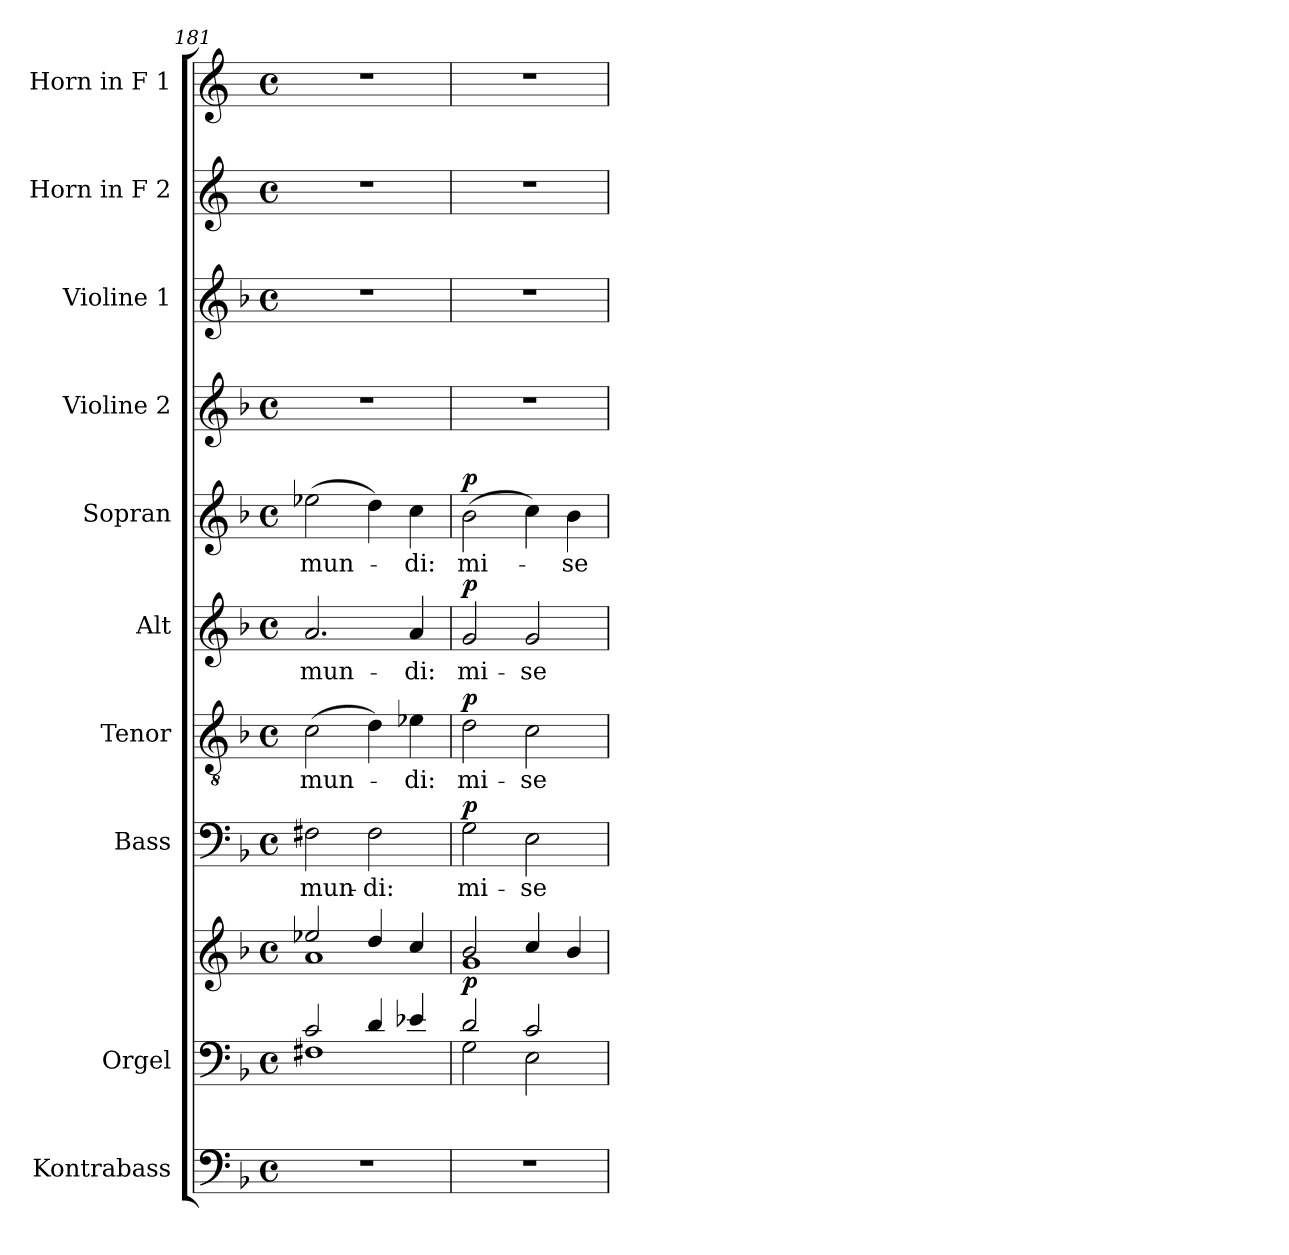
**kern	**kern	**kern	**dynam	**kern	**text	**dynam	**kern	**text	**dynam	**kern	**text	**dynam	**kern	**text	**dynam	**kern	**kern	**kern	**kern
*part10	*part9	*part9	*part9	*part8	*part8	*part8	*part7	*part7	*part7	*part6	*part6	*part6	*part5	*part5	*part5	*part4	*part3	*part2	*part1
*staff11	*staff10	*staff9	*staff9/10	*staff8	*staff8	*staff8	*staff7	*staff7	*staff7	*staff6	*staff6	*staff6	*staff5	*staff5	*staff5	*staff4	*staff3	*staff2	*staff1
*I"Kontrabass	*I"Orgel	*	*	*I"Bass	*	*	*I"Tenor	*	*	*I"Alt	*	*	*I"Sopran	*	*	*I"Violine 2	*I"Violine 1	*I"Horn in F 2	*I"Horn in F 1
*I'Kb.	*	*	*	*I'B.	*	*	*I'T.	*	*	*I'A.	*	*	*I'S.	*	*	*I'Vl. 2	*I'Vl. 1	*	*
*clefF4	*clefF4	*clefG2	*	*clefF4	*	*	*clefGv2	*	*	*clefG2	*	*	*clefG2	*	*	*clefG2	*clefG2	*clefG2	*clefG2
*ITrd7c12	*	*	*	*	*	*	*	*	*	*	*	*	*	*	*	*	*	*ITrd4c7	*ITrd4c7
*k[b-]	*k[b-]	*k[b-]	*	*k[b-]	*	*	*k[b-]	*	*	*k[b-]	*	*	*k[b-]	*	*	*k[b-]	*k[b-]	*k[b-]	*k[b-]
*F:	*F:	*F:	*	*F:	*	*	*F:	*	*	*F:	*	*	*F:	*	*	*F:	*F:	*F:	*F:
*M4/4	*M4/4	*M4/4	*	*M4/4	*	*	*M4/4	*	*	*M4/4	*	*	*M4/4	*	*	*M4/4	*M4/4	*M4/4	*M4/4
*met(c)	*met(c)	*met(c)	*	*met(c)	*	*	*met(c)	*	*	*met(c)	*	*	*met(c)	*	*	*met(c)	*met(c)	*met(c)	*met(c)
=181	=181	=181	=181	=181	=181	=181	=181	=181	=181	=181	=181	=181	=181	=181	=181	=181	=181	=181	=181
*	*^	*^	*	*	*	*	*	*	*	*	*	*	*	*	*	*	*	*	*
!	!	!	!	!	!	!	!LO:LY:b	!	!	!LO:LY:b	!	!	!LO:LY:b	!	!	!LO:LY:b	!	!	!	!	!
1r	2c!/	1F#X!	2ee-X!/	1a!	.	2F#X\	mun-	.	(>2c\	mun-	.	2.a/	mun-	.	(>2ee-X\	mun-	.	1r	1r	1r	1r
!	!	!	!	!	!	!	!LO:LY:b	!	!	!	!	!	!	!	!	!	!	!	!	!	!
.	4d!/	.	4dd!/	.	.	2F#\	-di:	.	4d\)	.	.	.	.	.	4dd\)	.	.	.	.	.	.
!	!	!	!	!	!	!	!	!	!	!LO:LY:b	!	!	!LO:LY:b	!	!	!LO:LY:b	!	!	!	!	!
.	4e-X!/	.	4cc!/	.	.	.	.	.	4e-X\	-di:	.	4a/	-di:	.	4cc\	-di:	.	.	.	.	.
=182	=182	=182	=182	=182	=182	=182	=182	=182	=182	=182	=182	=182	=182	=182	=182	=182	=182	=182	=182	=182	=182
!	!	!	!	!	!LO:DY:b	!	!LO:LY:b	!LO:DY:a	!	!LO:LY:b	!LO:DY:a	!	!LO:LY:b	!LO:DY:a	!	!LO:LY:b	!LO:DY:a	!	!	!	!
1r	2d!/	2G!\	2b-!/	1g!	p	2G\	mi-	p	2d\	mi-	p	2g/	mi-	p	(>2b-\	mi-	p	1r	1r	1r	1r
!	!	!	!	!	!	!	!LO:LY:b	!	!	!LO:LY:b	!	!	!LO:LY:b	!	!	!	!	!	!	!	!
.	2c!/	2E!\	4cc!/	.	.	2E\	-se-	.	2c\	-se-	.	2g/	-se-	.	4cc\)	.	.	.	.	.	.
!	!	!	!	!	!	!	!	!	!	!	!	!	!	!	!	!LO:LY:b	!	!	!	!	!
.	.	.	4b-!/	.	.	.	.	.	.	.	.	.	.	.	4b-\	-se-	.	.	.	.	.
*	*v	*v	*	*	*	*	*	*	*	*	*	*	*	*	*	*	*	*	*	*	*
*	*	*v	*v	*	*	*	*	*	*	*	*	*	*	*	*	*	*	*	*	*
=	=	=	=	=	=	=	=	=	=	=	=	=	=	=	=	=	=	=	=
*-	*-	*-	*-	*-	*-	*-	*-	*-	*-	*-	*-	*-	*-	*-	*-	*-	*-	*-	*-
